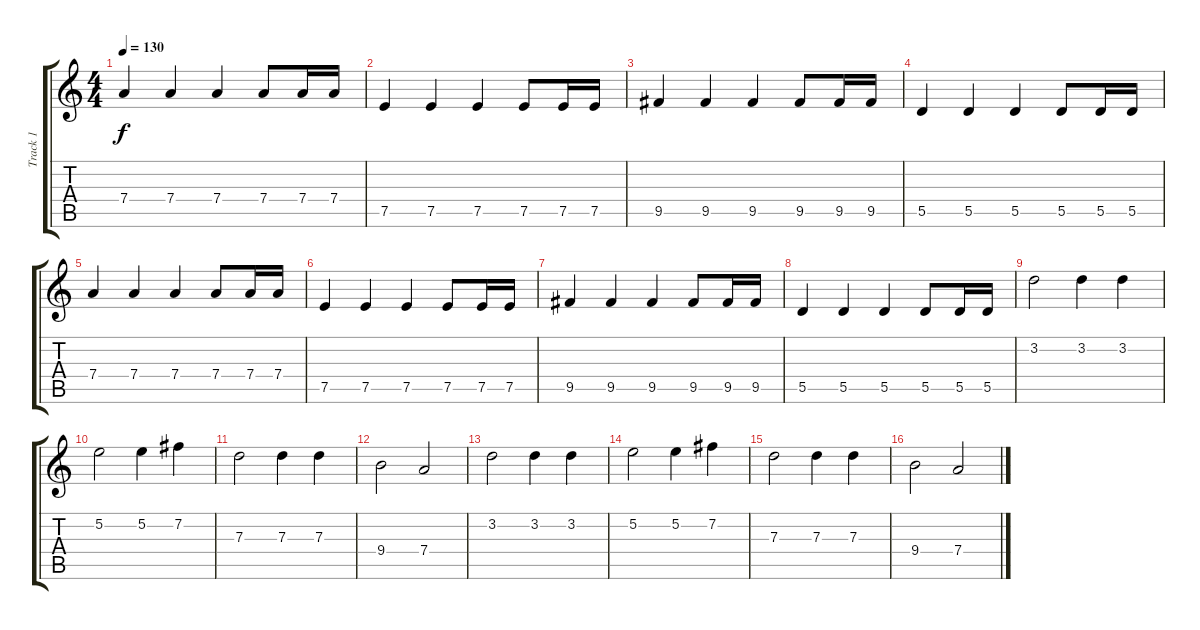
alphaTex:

\track ("Track 1" "Track 1") {instrument acousticguitarsteel}
\staff {score tabs}
\tuning (E4 B3 G3 D3 A2 E2) {hide}
\ts (4 4)
\tempo 130
\clef g2
\ks c
7.4.4{dy f} 7.4.4 7.4.4 7.4.8 7.4.16 7.4.16 |
7.5.4 7.5.4 7.5.4 7.5.8 7.5.16 7.5.16 |
9.5.4 9.5.4 9.5.4 9.5.8 9.5.16 9.5.16 |
5.5.4 5.5.4 5.5.4 5.5.8 5.5.16 5.5.16 |
7.4.4 7.4.4 7.4.4 7.4.8 7.4.16 7.4.16 |
7.5.4 7.5.4 7.5.4 7.5.8 7.5.16 7.5.16 |
9.5.4 9.5.4 9.5.4 9.5.8 9.5.16 9.5.16 |
5.5.4 5.5.4 5.5.4 5.5.8 5.5.16 5.5.16 |
3.2.2 3.2.4 3.2.4 |
5.2.2 5.2.4 7.2.4 |
7.3.2 7.3.4 7.3.4 |
9.4.2 7.4.2 |
3.2.2 3.2.4 3.2.4 |
5.2.2 5.2.4 7.2.4 |
7.3.2 7.3.4 7.3.4 |
9.4.2 7.4.2
